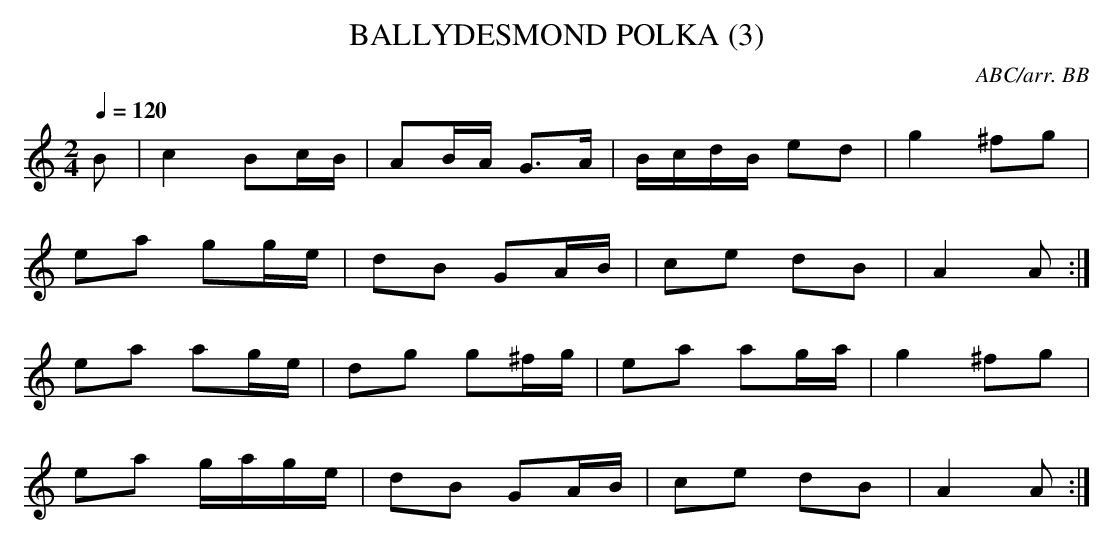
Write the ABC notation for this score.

X:1
T:BALLYDESMOND POLKA (3)
C:ABC/arr. BB
Q:1/4=120
L:1/8
M:2/4
K:Am
B|c2 Bc/B/|AB/A/ G>A|B/c/d/B/ ed|g2 ^fg|
ea gg/e/|dB GA/B/|ce dB|A2A :|
ea ag/e/|dg g^f/g/|ea ag/a/|g2 ^fg|
ea g/a/g/e/|dB GA/B/|ce dB|A2A :|
